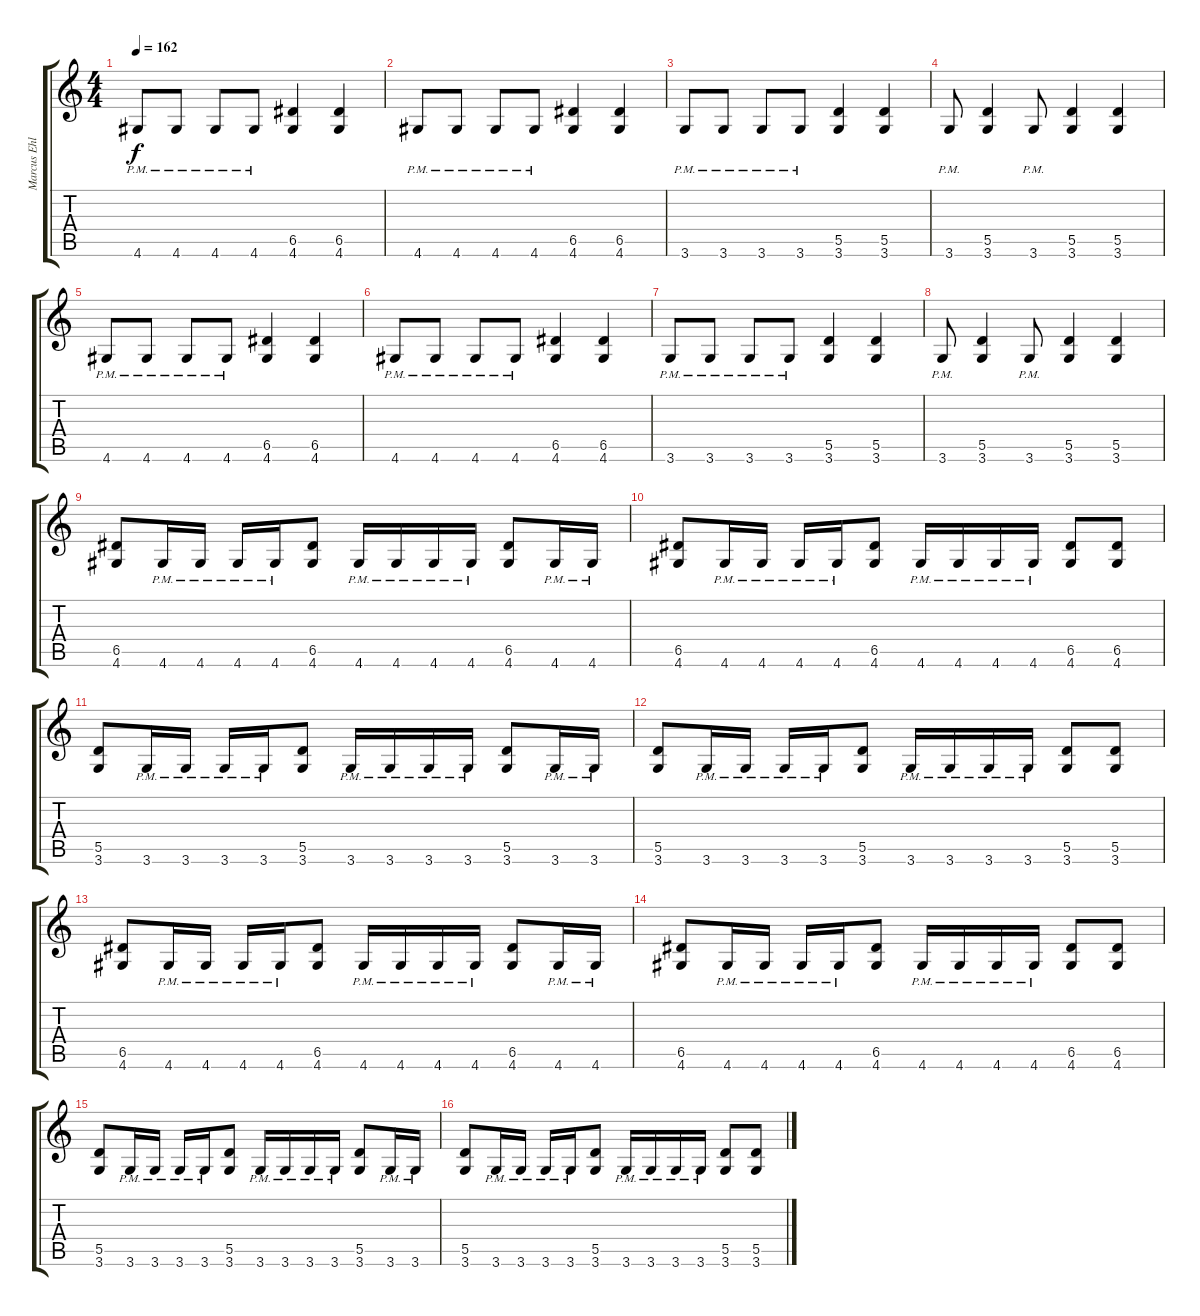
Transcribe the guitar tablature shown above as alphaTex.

\track ("Marcus Ehlin" "Marcus Ehl") {instrument distortionguitar}
\staff {score tabs}
\tuning (E4 B3 G3 D3 A2 E2) {hide}
\ts (4 4)
\tempo 162
\clef g2
\ks c
4.6{pm}.8{dy f} 4.6{pm}.8 4.6{pm}.8 4.6{pm}.8 (6.5 4.6).4 (6.5 4.6).4 |
4.6{pm}.8 4.6{pm}.8 4.6{pm}.8 4.6{pm}.8 (6.5 4.6).4 (6.5 4.6).4 |
3.6{pm}.8 3.6{pm}.8 3.6{pm}.8 3.6{pm}.8 (5.5 3.6).4 (5.5 3.6).4 |
3.6{pm}.8 (5.5 3.6).4 3.6{pm}.8 (5.5 3.6).4 (5.5 3.6).4 |
4.6{pm}.8 4.6{pm}.8 4.6{pm}.8 4.6{pm}.8 (6.5 4.6).4 (6.5 4.6).4 |
4.6{pm}.8 4.6{pm}.8 4.6{pm}.8 4.6{pm}.8 (6.5 4.6).4 (6.5 4.6).4 |
3.6{pm}.8 3.6{pm}.8 3.6{pm}.8 3.6{pm}.8 (5.5 3.6).4 (5.5 3.6).4 |
3.6{pm}.8 (5.5 3.6).4 3.6{pm}.8 (5.5 3.6).4 (5.5 3.6).4 |
(6.5 4.6).8 4.6{pm}.16 4.6{pm}.16 4.6{pm}.16 4.6{pm}.16 (6.5 4.6).8 4.6{pm}.16 4.6{pm}.16 4.6{pm}.16 4.6{pm}.16 (6.5 4.6).8 4.6{pm}.16 4.6{pm}.16 |
(6.5 4.6).8 4.6{pm}.16 4.6{pm}.16 4.6{pm}.16 4.6{pm}.16 (6.5 4.6).8 4.6{pm}.16 4.6{pm}.16 4.6{pm}.16 4.6{pm}.16 (6.5 4.6).8 (6.5 4.6).8 |
(5.5 3.6).8 3.6{pm}.16 3.6{pm}.16 3.6{pm}.16 3.6{pm}.16 (5.5 3.6).8 3.6{pm}.16 3.6{pm}.16 3.6{pm}.16 3.6{pm}.16 (5.5 3.6).8 3.6{pm}.16 3.6{pm}.16 |
(5.5 3.6).8 3.6{pm}.16 3.6{pm}.16 3.6{pm}.16 3.6{pm}.16 (5.5 3.6).8 3.6{pm}.16 3.6{pm}.16 3.6{pm}.16 3.6{pm}.16 (5.5 3.6).8 (5.5 3.6).8 |
(6.5 4.6).8 4.6{pm}.16 4.6{pm}.16 4.6{pm}.16 4.6{pm}.16 (6.5 4.6).8 4.6{pm}.16 4.6{pm}.16 4.6{pm}.16 4.6{pm}.16 (6.5 4.6).8 4.6{pm}.16 4.6{pm}.16 |
(6.5 4.6).8 4.6{pm}.16 4.6{pm}.16 4.6{pm}.16 4.6{pm}.16 (6.5 4.6).8 4.6{pm}.16 4.6{pm}.16 4.6{pm}.16 4.6{pm}.16 (6.5 4.6).8 (6.5 4.6).8 |
(5.5 3.6).8 3.6{pm}.16 3.6{pm}.16 3.6{pm}.16 3.6{pm}.16 (5.5 3.6).8 3.6{pm}.16 3.6{pm}.16 3.6{pm}.16 3.6{pm}.16 (5.5 3.6).8 3.6{pm}.16 3.6{pm}.16 |
(5.5 3.6).8 3.6{pm}.16 3.6{pm}.16 3.6{pm}.16 3.6{pm}.16 (5.5 3.6).8 3.6{pm}.16 3.6{pm}.16 3.6{pm}.16 3.6{pm}.16 (5.5 3.6).8 (5.5 3.6).8
